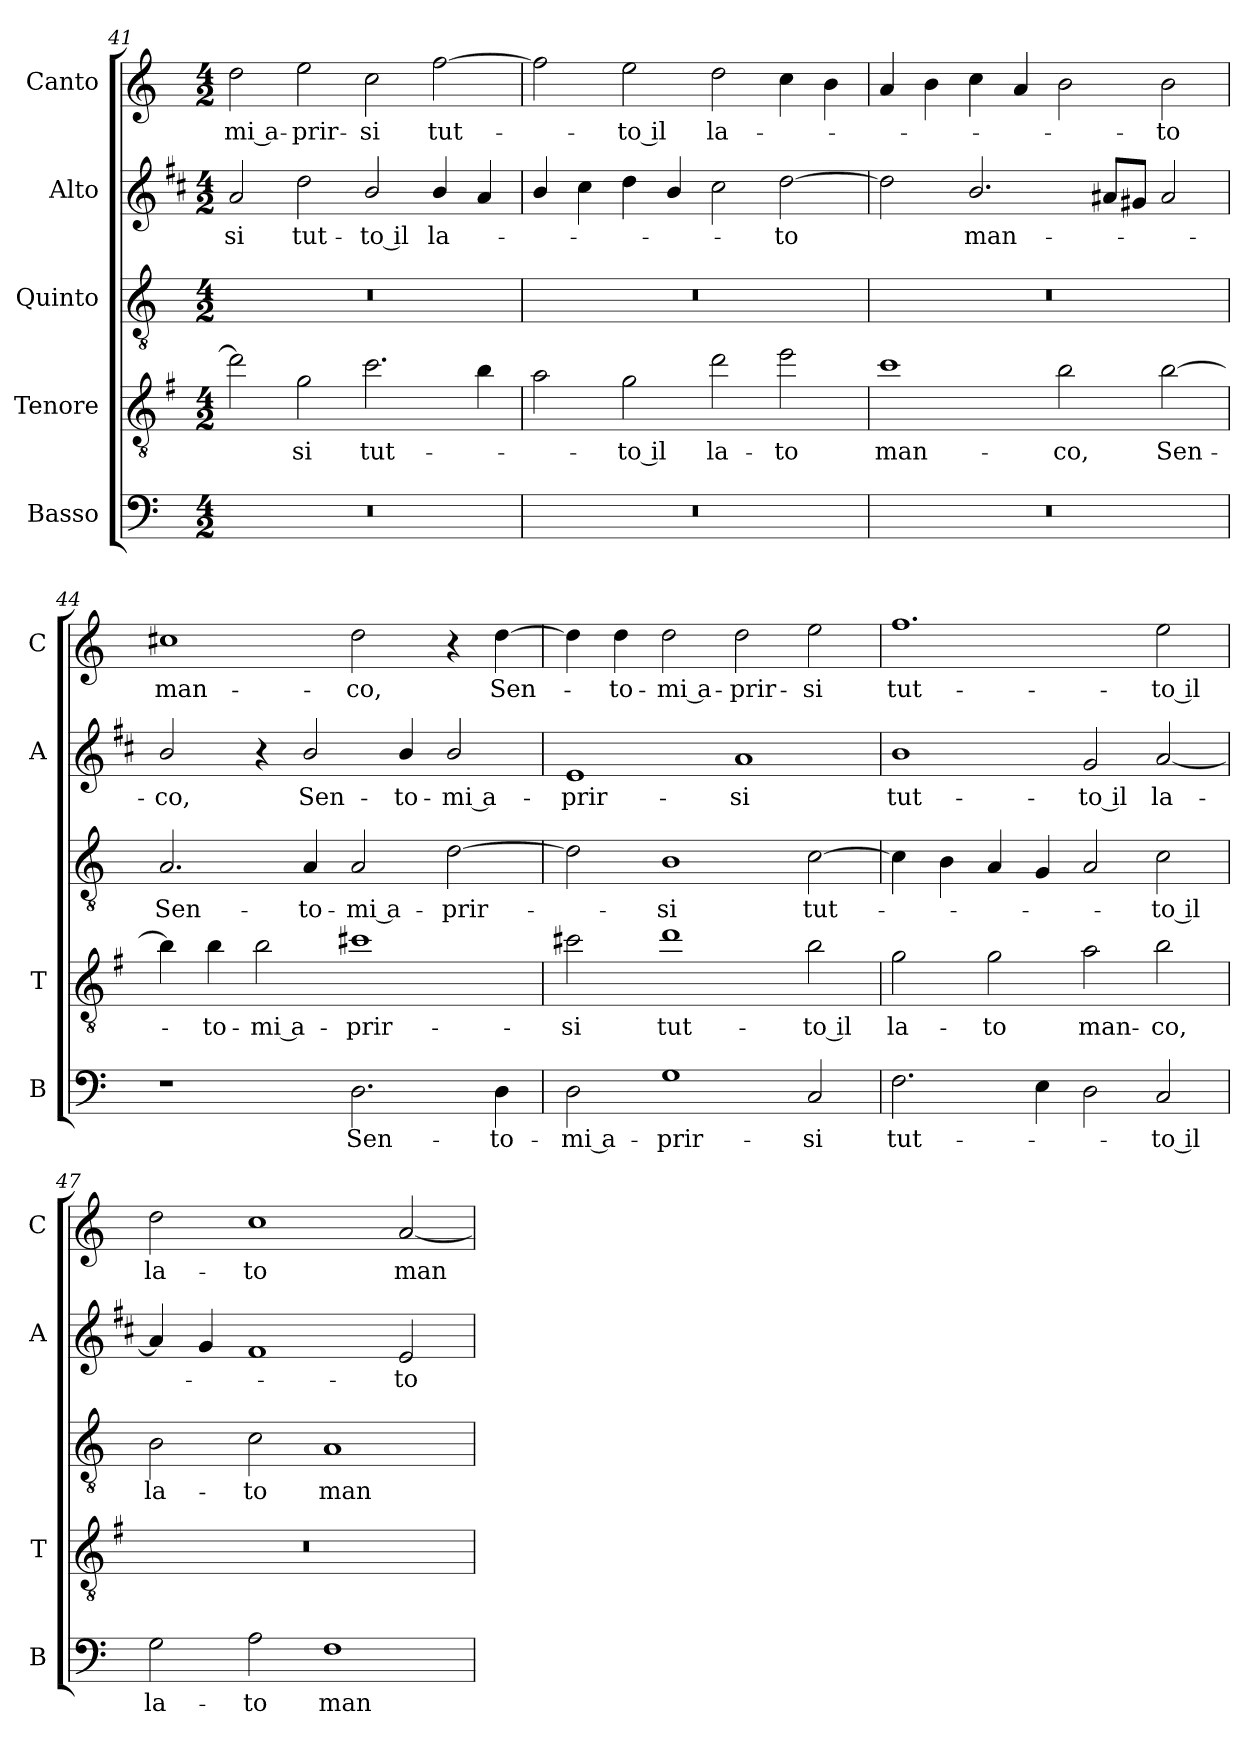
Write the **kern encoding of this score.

**kern	**text	**kern	**text	**kern	**text	**kern	**text	**kern	**text
*part5	*part5	*part4	*part4	*part3	*part3	*part2	*part2	*part1	*part1
*staff5	*staff5	*staff4	*staff4	*staff3	*staff3	*staff2	*staff2	*staff1	*staff1
*I"Basso	*	*I"Tenore	*	*I"Quinto	*	*I"Alto	*	*I"Canto	*
*I'B	*	*I'T	*	*	*	*I'A	*	*I'C	*
*clefF4	*	*clefGv2	*	*clefGv2	*	*clefG2	*	*clefG2	*
*	*	*ITrd4c7	*	*	*	*ITrd1c2	*	*	*
*k[]	*	*k[]	*	*k[]	*	*k[]	*	*k[]	*
*C:	*	*C:	*	*C:	*	*C:	*	*C:	*
*M4/2	*	*M4/2	*	*M4/2	*	*M4/2	*	*M4/2	*
=41	=41	=41	=41	=41	=41	=41	=41	=41	=41
!	!	!	!	!	!	!	!LO:LY:b	!	!LO:LY:b
0r	.	2g\]	.	0r	.	2g/	-si	2dd\	-mi a-
!	!	!	!LO:LY:b	!	!	!	!LO:LY:b	!	!LO:LY:b
.	.	2c\	-si	.	.	2cc\	tut-	2ee\	-prir-
!	!	!	!LO:LY:b	!	!	!	!LO:LY:b	!	!LO:LY:b
.	.	2.f\	tut-	.	.	2a/	-to il	2cc\	-si
!	!	!	!	!	!	!	!LO:LY:b	!	!LO:LY:b
.	.	.	.	.	.	4a/	la-	[2ff\	tut-
.	.	4e\	.	.	.	4g/	.	.	.
!!LO:LB:g=z
=42	=42	=42	=42	=42	=42	=42	=42	=42	=42
0r	.	2d\	.	0r	.	4a/	.	2ff\]	.
.	.	.	.	.	.	4b\	.	.	.
!	!	!	!LO:LY:b	!	!	!	!	!	!LO:LY:b
.	.	2c\	-to il	.	.	4cc\	.	2ee\	-to il
.	.	.	.	.	.	4a/	.	.	.
!	!	!	!LO:LY:b	!	!	!	!	!	!LO:LY:b
.	.	2g\	la-	.	.	2b\	.	2dd\	la-
!	!	!	!LO:LY:b	!	!	!	!LO:LY:b	!	!
.	.	2a\	-to	.	.	[2cc\	-to	4cc\	.
.	.	.	.	.	.	.	.	4b\	.
=43	=43	=43	=43	=43	=43	=43	=43	=43	=43
!	!	!	!LO:LY:b	!	!	!	!	!	!
0r	.	1f	man-	0r	.	2cc\]	.	4a/	.
.	.	.	.	.	.	.	.	4b\	.
!	!	!	!	!	!	!	!LO:LY:b	!	!
.	.	.	.	.	.	2.a/	man-	4cc\	.
.	.	.	.	.	.	.	.	4a/	.
!	!	!	!LO:LY:b	!	!	!	!	!	!
.	.	2e\	-co,	.	.	.	.	2b\	.
.	.	.	.	.	.	8g#X/L	.	.	.
.	.	.	.	.	.	8f#X/J	.	.	.
!	!	!	!LO:LY:b	!	!	!	!	!	!LO:LY:b
.	.	[2e\	Sen-	.	.	2g#/	.	2b\	-to
=44	=44	=44	=44	=44	=44	=44	=44	=44	=44
!	!	!	!	!	!LO:LY:b	!	!LO:LY:b	!	!LO:LY:b
1r	.	4e\]	.	2.A/	Sen-	2a/	-co,	1cc#X	man-
!	!	!	!LO:LY:b	!	!	!	!	!	!
.	.	4e\	-to-	.	.	.	.	.	.
!	!	!	!LO:LY:b	!	!	!	!	!	!
.	.	2e\	-mi a-	.	.	4r	.	.	.
!	!	!	!	!	!LO:LY:b	!	!LO:LY:b	!	!
.	.	.	.	4A/	-to-	2a/	Sen-	.	.
!	!LO:LY:b	!	!LO:LY:b	!	!LO:LY:b	!	!	!	!LO:LY:b
2.D\	Sen-	1f#X	-prir-	2A/	-mi a-	.	.	2dd\	-co,
!	!	!	!	!	!	!	!LO:LY:b	!	!
.	.	.	.	.	.	4a/	-to-	.	.
!	!	!	!	!	!LO:LY:b	!	!LO:LY:b	!	!
.	.	.	.	[2d\	-prir-	2a/	-mi a-	4r	.
!	!LO:LY:b	!	!	!	!	!	!	!	!LO:LY:b
4D\	-to-	.	.	.	.	.	.	[4dd\	Sen-
=45	=45	=45	=45	=45	=45	=45	=45	=45	=45
!	!LO:LY:b	!	!LO:LY:b	!	!	!	!LO:LY:b	!	!
2D\	-mi a-	2f#X\	-si	2d\]	.	1d	-prir-	4dd\]	.
!	!	!	!	!	!	!	!	!	!LO:LY:b
.	.	.	.	.	.	.	.	4dd\	-to-
!	!LO:LY:b	!	!LO:LY:b	!	!LO:LY:b	!	!	!	!LO:LY:b
1G	-prir-	1g	tut-	1B	-si	.	.	2dd\	-mi a-
!	!	!	!	!	!	!	!LO:LY:b	!	!LO:LY:b
.	.	.	.	.	.	1g	-si	2dd\	-prir-
!	!LO:LY:b	!	!LO:LY:b	!	!LO:LY:b	!	!	!	!LO:LY:b
2C/	-si	2e\	-to il	[2c\	tut-	.	.	2ee\	-si
!!LO:PB:g=z
=46	=46	=46	=46	=46	=46	=46	=46	=46	=46
!	!LO:LY:b	!	!LO:LY:b	!	!	!	!LO:LY:b	!	!LO:LY:b
2.F\	tut-	2c\	la-	4c\]	.	1a	tut-	1.ff	tut-
.	.	.	.	4B\	.	.	.	.	.
!	!	!	!LO:LY:b	!	!	!	!	!	!
.	.	2c\	-to	4A/	.	.	.	.	.
4E\	.	.	.	4G/	.	.	.	.	.
!	!	!	!LO:LY:b	!	!	!	!LO:LY:b	!	!
2D\	.	2d\	man-	2A/	.	2f/	-to il	.	.
!	!LO:LY:b	!	!LO:LY:b	!	!LO:LY:b	!	!LO:LY:b	!	!LO:LY:b
2C/	-to il	2e\	-co,	2c\	-to il	[2g/	la-	2ee\	-to il
=47	=47	=47	=47	=47	=47	=47	=47	=47	=47
!	!LO:LY:b	!	!	!	!LO:LY:b	!	!	!	!LO:LY:b
2G\	la-	0r	.	2B\	la-	4g/]	.	2dd\	la-
.	.	.	.	.	.	4f/	.	.	.
!	!LO:LY:b	!	!	!	!LO:LY:b	!	!	!	!LO:LY:b
2A\	-to	.	.	2c\	-to	1e	.	1cc	-to
!	!LO:LY:b	!	!	!	!LO:LY:b	!	!	!	!
1F	man-	.	.	1A	man-	.	.	.	.
!	!	!	!	!	!	!	!LO:LY:b	!	!LO:LY:b
.	.	.	.	.	.	2d/	-to	[2a/	man-
=	=	=	=	=	=	=	=	=	=
*-	*-	*-	*-	*-	*-	*-	*-	*-	*-
